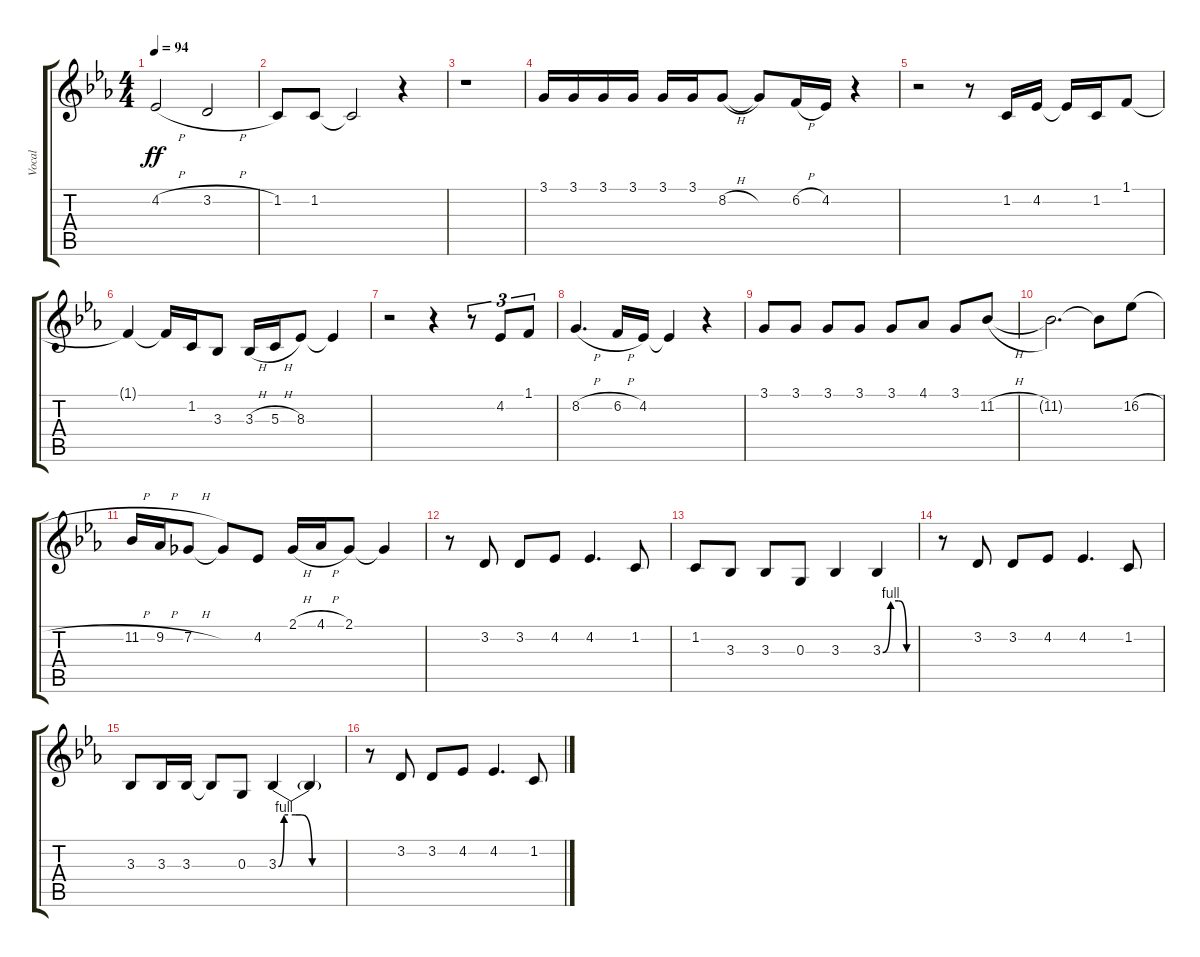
\track ("Vocal" "Vocal") {instrument trombone}
\staff {score tabs}
\tuning (E4 B3 G3 D3 A2 E2) {hide}
\ts (4 4)
\tempo 94
\clef g2
\ks eb
4.2{h}.2{dy ff} 3.2{h}.2 |
1.2.8 1.2.8 1.2{t}.2 r.4 |
r.1 |
3.1.16 3.1.16 3.1.16 3.1.16 3.1.16 3.1.16 8.2{h}.8 8.2{t}.8 6.2{h}.16 4.2.16 r.4 |
r.2 r.8 1.2.16 4.2.16 4.2{t}.16 1.2.16 1.1.8 |
1.1{t}.4 1.1{t}.16 1.2.16 3.3.8 3.3{h}.16 5.3{h}.16 8.3.8 8.3{t}.4 |
r.2 r.4 r.8{tu (3 2)} 4.2.8{tu (3 2)} 1.1.8{tu (3 2)} |
8.2{h}.4{d} 6.2{h}.16 4.2.16 4.2{t}.4 r.4 |
3.1.8 3.1.8 3.1.8 3.1.8 3.1.8 4.1.8 3.1.8 11.2{h}.8 |
11.2{t}.2{d} 11.2{t}.8 16.2{h}.8 |
11.2{h}.16 9.2{h}.16 7.2{h}.8 7.2{t}.8 4.2.8 2.1{h}.16 4.1{h}.16 2.1.8 2.1{t}.4 |
r.8 3.2.8 3.2.8 4.2.8 4.2.4{d} 1.2.8 |
1.2.8 3.3.8 3.3.8 0.3.8 3.3.4 3.3{be (custom 0 0 15 4 30 4 45 0 60 0)}.4 |
r.8 3.2.8 3.2.8 4.2.8 4.2.4{d} 1.2.8 |
3.3.8 3.3.16 3.3.16 3.3{t}.8 0.3.8 3.3{be (custom 0 0 5 4 15 4 20 4 30 0 45 0 60 0)}.4 3.3{t}.4 |
r.8 3.2.8 3.2.8 4.2.8 4.2.4{d} 1.2.8
